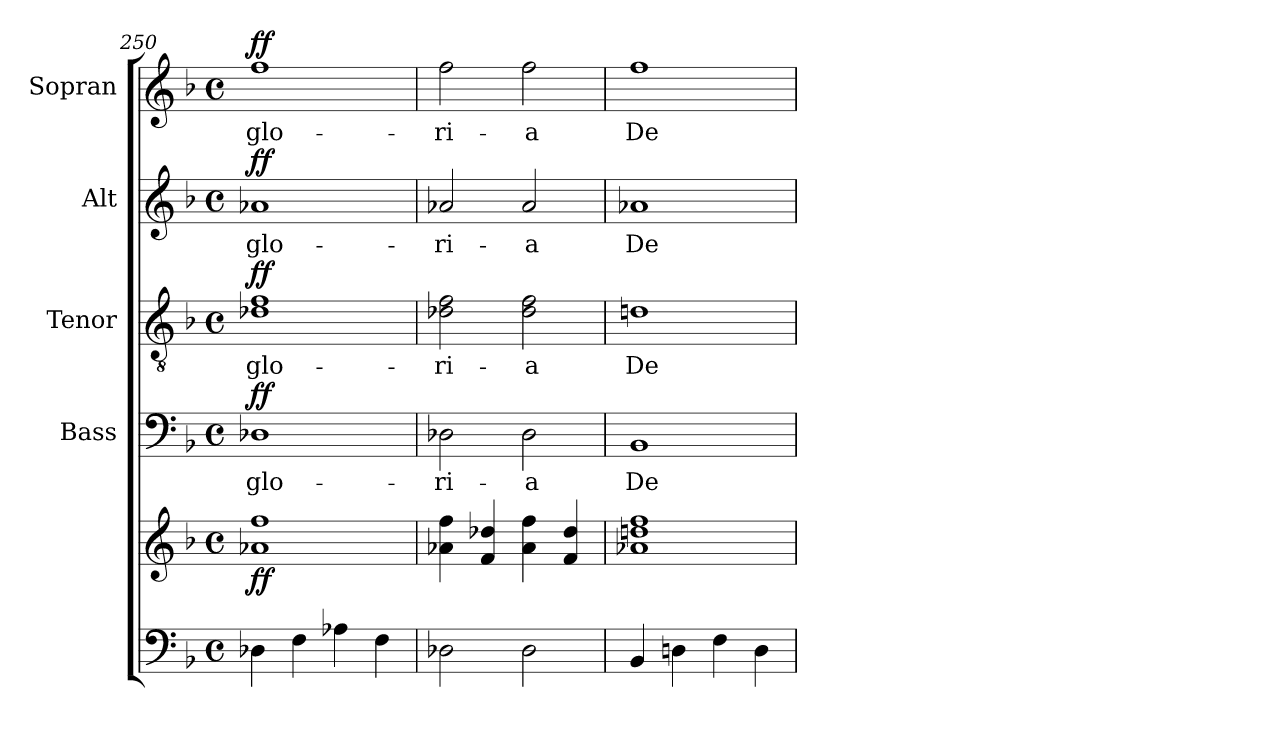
**kern	**kern	**dynam	**kern	**text	**dynam	**kern	**text	**dynam	**kern	**text	**dynam	**kern	**text	**dynam
*part5	*part5	*part5	*part4	*part4	*part4	*part3	*part3	*part3	*part2	*part2	*part2	*part1	*part1	*part1
*staff6	*staff5	*staff5/6	*staff4	*staff4	*staff4	*staff3	*staff3	*staff3	*staff2	*staff2	*staff2	*staff1	*staff1	*staff1
*	*	*	*I"Bass	*	*	*I"Tenor	*	*	*I"Alt	*	*	*I"Sopran	*	*
*	*	*	*I'B.	*	*	*I'T.	*	*	*I'A.	*	*	*I'S.	*	*
!!LO:PB:g=z
*clefF4	*clefG2	*	*clefF4	*	*	*clefGv2	*	*	*clefG2	*	*	*clefG2	*	*
*k[b-]	*k[b-]	*	*k[b-]	*	*	*k[b-]	*	*	*k[b-]	*	*	*k[b-]	*	*
*F:	*F:	*	*F:	*	*	*F:	*	*	*F:	*	*	*F:	*	*
*M4/4	*M4/4	*	*M4/4	*	*	*M4/4	*	*	*M4/4	*	*	*M4/4	*	*
*met(c)	*met(c)	*	*met(c)	*	*	*met(c)	*	*	*met(c)	*	*	*met(c)	*	*
=250	=250	=250	=250	=250	=250	=250	=250	=250	=250	=250	=250	=250	=250	=250
!	!	!LO:DY:b	!	!LO:LY:b	!LO:DY:a	!	!LO:LY:b	!LO:DY:a	!	!LO:LY:b	!LO:DY:a	!	!LO:LY:b	!LO:DY:a
4D-X\	1a-X 1ff	ff	1D-X	glo-	ff	1d-X 1f	glo-	ff	1a-X	glo-	ff	1ff	glo-	ff
4F\	.	.	.	.	.	.	.	.	.	.	.	.	.	.
4A-X\	.	.	.	.	.	.	.	.	.	.	.	.	.	.
4F\	.	.	.	.	.	.	.	.	.	.	.	.	.	.
=251	=251	=251	=251	=251	=251	=251	=251	=251	=251	=251	=251	=251	=251	=251
!	!	!	!	!LO:LY:b	!	!	!LO:LY:b	!	!	!LO:LY:b	!	!	!LO:LY:b	!
2D-X\	4a-X\ 4ff\	.	2D-X\	-ri-	.	2d-X\ 2f\	-ri-	.	2a-X/	-ri-	.	2ff\	-ri-	.
.	4f/ 4dd-X/	.	.	.	.	.	.	.	.	.	.	.	.	.
!	!	!	!	!LO:LY:b	!	!	!LO:LY:b	!	!	!LO:LY:b	!	!	!LO:LY:b	!
2D-\	4a-\ 4ff\	.	2D-\	-a	.	2d-\ 2f\	-a	.	2a-/	-a	.	2ff\	-a	.
.	4f/ 4dd-/	.	.	.	.	.	.	.	.	.	.	.	.	.
=252	=252	=252	=252	=252	=252	=252	=252	=252	=252	=252	=252	=252	=252	=252
!	!	!	!	!LO:LY:b	!	!	!LO:LY:b	!	!	!LO:LY:b	!	!	!LO:LY:b	!
4BB-/	1a-X 1ddn 1ff	.	1BB-	De-	.	1dn	De-	.	1a-X	De-	.	1ff	De-	.
4Dn\	.	.	.	.	.	.	.	.	.	.	.	.	.	.
4F\	.	.	.	.	.	.	.	.	.	.	.	.	.	.
4D\	.	.	.	.	.	.	.	.	.	.	.	.	.	.
=	=	=	=	=	=	=	=	=	=	=	=	=	=	=
*-	*-	*-	*-	*-	*-	*-	*-	*-	*-	*-	*-	*-	*-	*-
